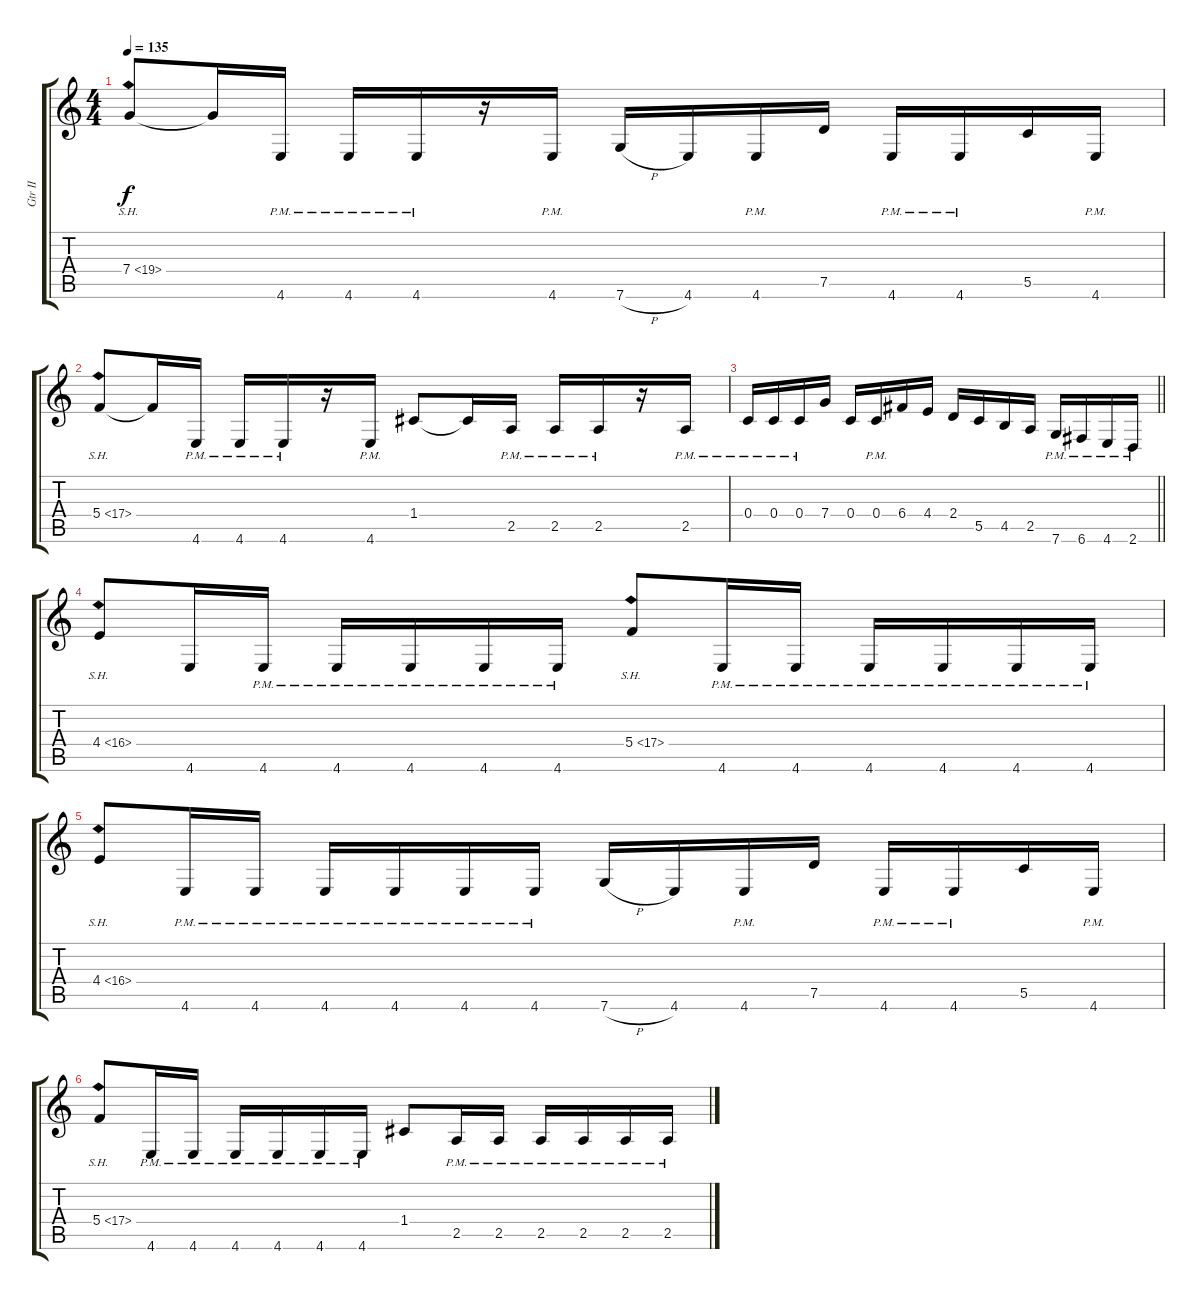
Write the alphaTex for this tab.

\track ("Gtr II" "Gtr II") {instrument overdrivenguitar}
\staff {score tabs}
\tuning (D4 A3 F3 C3 G2 C2) {hide}
\ts (4 4)
\tempo 135
\clef g2
\ks c
7.4{sh 12}.8{dy f} 7.4{t}.16 4.6{pm}.16 4.6{pm}.16 4.6{pm}.16 r.16 4.6{pm}.16 7.6{h}.16 4.6.16 4.6{pm}.16 7.5.16 4.6{pm}.16 4.6{pm}.16 5.5.16 4.6{pm}.16 |
5.4{sh 12}.8 5.4{t}.16 4.6{pm}.16 4.6{pm}.16 4.6{pm}.16 r.16 4.6{pm}.16 1.4.8 1.4{t}.16 2.5{pm}.16 2.5{pm}.16 2.5{pm}.16 r.16 2.5{pm}.16 |
\barLineRight lightlight
0.4{pm}.16 0.4{pm}.16 0.4{pm}.16 7.4.16 0.4.16 0.4{pm}.16 6.4.16 4.4.16 2.4.16 5.5.16 4.5.16 2.5.16 7.6{pm}.16 6.6{pm}.16 4.6{pm}.16 2.6{pm}.16 |
4.4{sh 12}.8 4.6.16 4.6{pm}.16 4.6{pm}.16 4.6{pm}.16 4.6{pm}.16 4.6{pm}.16 5.4{sh 12}.8 4.6{pm}.16 4.6{pm}.16 4.6{pm}.16 4.6{pm}.16 4.6{pm}.16 4.6{pm}.16 |
4.4{sh 12}.8 4.6{pm}.16 4.6{pm}.16 4.6{pm}.16 4.6{pm}.16 4.6{pm}.16 4.6{pm}.16 7.6{h}.16 4.6.16 4.6{pm}.16 7.5.16 4.6{pm}.16 4.6{pm}.16 5.5.16 4.6{pm}.16 |
5.4{sh 12}.8 4.6{pm}.16 4.6{pm}.16 4.6{pm}.16 4.6{pm}.16 4.6{pm}.16 4.6{pm}.16 1.4.8 2.5{pm}.16 2.5{pm}.16 2.5{pm}.16 2.5{pm}.16 2.5{pm}.16 2.5{pm}.16
